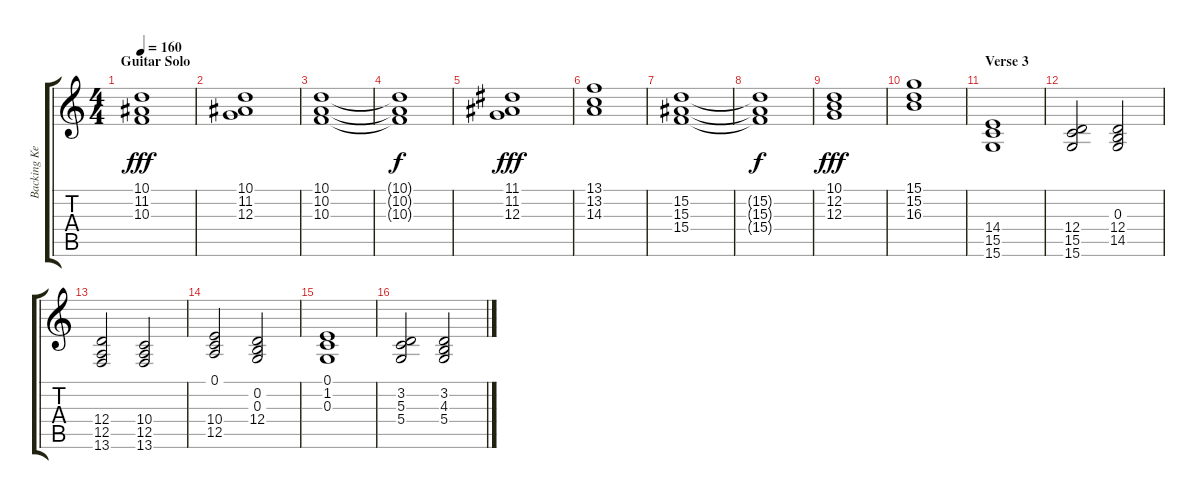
\track ("Backing Keyboard Melody" "Backing Ke") {instrument stringensemble2}
\staff {score tabs}
\tuning (E4 B3 G3 D3 A2 E2) {hide}
\ts (4 4)
\section ("" "Guitar Solo")
\tempo 160
\clef g2
\ks c
(10.1 11.2 10.3).1{dy fff} |
(10.1 11.2 12.3).1 |
(10.1 10.2 10.3).1 |
(10.1{t} 10.2{t} 10.3{t}).1{dy f} |
(11.1 11.2 12.3).1{dy fff} |
(13.1 13.2 14.3).1 |
(15.2 15.3 15.4).1 |
(15.2{t} 15.3{t} 15.4{t}).1{dy f} |
(10.1 12.2 12.3).1{dy fff} |
(15.1 15.2 16.3).1 |
\section ("" "Verse 3")
(14.4 15.5 15.6).1 |
(12.4 15.5 15.6).2 (0.3 12.4 14.5).2 |
(12.4 12.5 13.6).2 (10.4 12.5 13.6).2 |
(0.1 10.4 12.5).2 (0.2 0.3 12.4).2 |
(0.1 1.2 0.3).1 |
(3.2 5.3 5.4).2 (3.2 4.3 5.4).2
